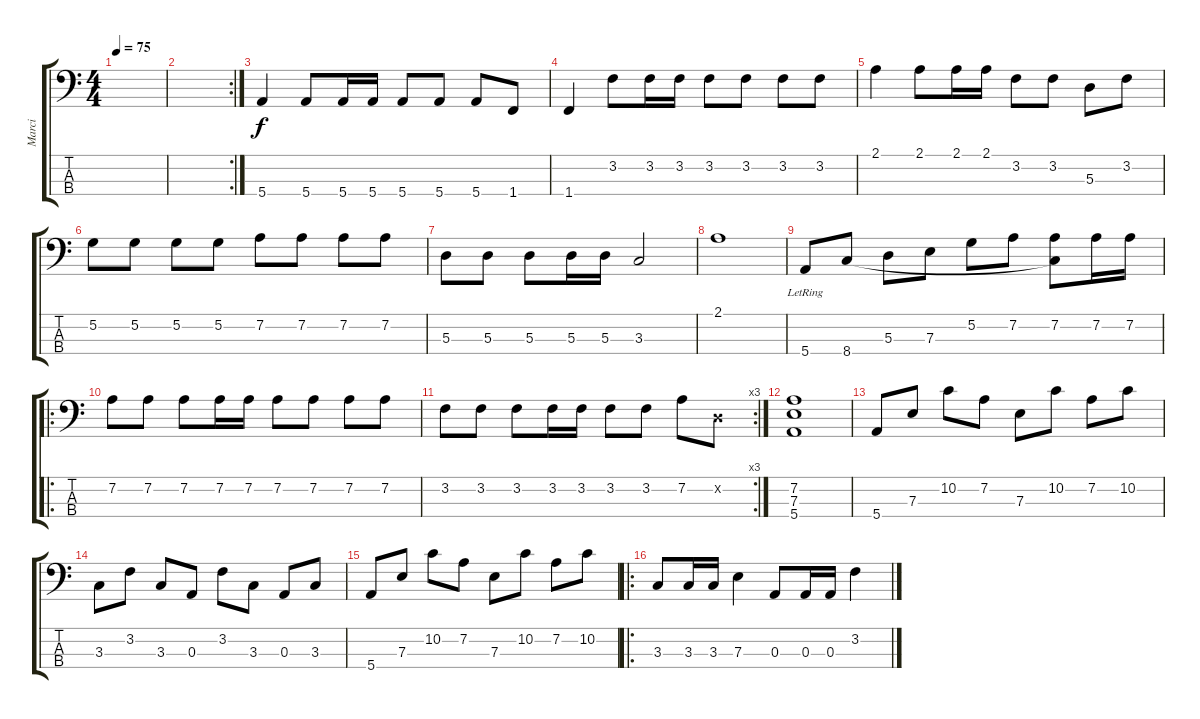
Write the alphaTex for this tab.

\track ("Marci" "Marci") {instrument electricbassfinger}
\staff {score tabs}
\tuning (G2 D2 A1 E1) {hide}
\ts (4 4)
\tempo 75
\clef f4
\ks c
|
\rc 2
|
5.4.4 5.4.8 5.4.16 5.4.16 5.4.8 5.4.8 5.4.8 1.4.8 |
1.4.4 3.2.8 3.2.16 3.2.16 3.2.8 3.2.8 3.2.8 3.2.8 |
2.1.4 2.1.8 2.1.16 2.1.16 3.2.8 3.2.8 5.3.8 3.2.8 |
5.2.8 5.2.8 5.2.8 5.2.8 7.2.8 7.2.8 7.2.8 7.2.8 |
5.3.8 5.3.8 5.3.8 5.3.16 5.3.16 3.3.2 |
2.1.1 |
5.4{lr}.8 8.4.8 5.3.8 7.3.8 5.2.8 7.2.8 (7.2 8.4{t}).8 7.2.16 7.2.16 |
\ro
7.2.8 7.2.8 7.2.8 7.2.16 7.2.16 7.2.8 7.2.8 7.2.8 7.2.8 |
\rc 3
3.2.8 3.2.8 3.2.8 3.2.16 3.2.16 3.2.8 3.2.8 7.2.8 0.2{x}.8 |
(7.2 7.3 5.4).1 |
5.4.8 7.3.8 10.2.8 7.2.8 7.3.8 10.2.8 7.2.8 10.2.8 |
3.3.8 3.2.8 3.3.8 0.3.8 3.2.8 3.3.8 0.3.8 3.3.8 |
5.4.8 7.3.8 10.2.8 7.2.8 7.3.8 10.2.8 7.2.8 10.2.8 |
\ro
3.3.8 3.3.16 3.3.16 7.3.4 0.3.8 0.3.16 0.3.16 3.2.4
